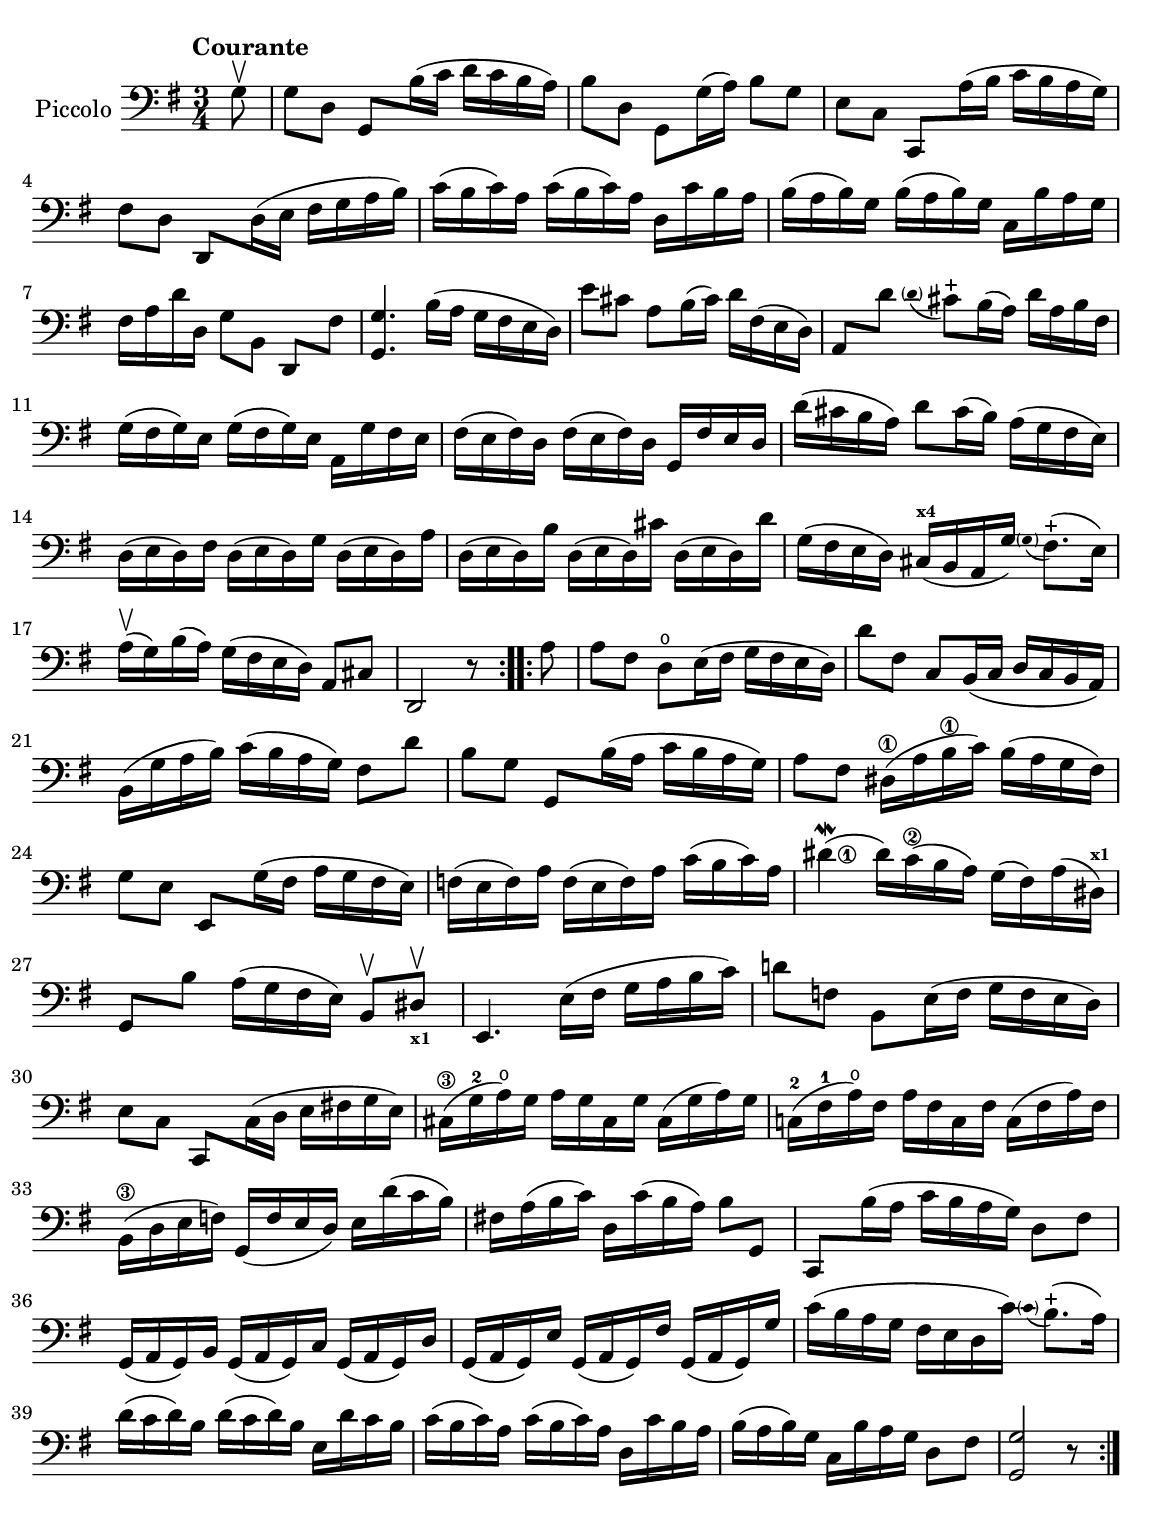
#(set-global-staff-size 21)

\version "2.24.0"

\header {
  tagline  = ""
}

\language "italiano"

% iPad Pro 12.9

\paper {
  paper-width  = 195\mm
  paper-height = 260\mm
%  indent = #0
  page-count = #1
  line-width = #184
  print-page-number = ##f
  ragged-last-bottom = ##t
  ragged-bottom = ##f
%  ragged-last = ##t
}

% \phrasingSlurDashed
% \SlurDashed
% \slurSolid

\score {
  \new Staff
  \with{instrumentName=#"Piccolo"}{
    \set fingeringOrientations = #'(left)
    \override Beam.auto-knee-gap = #2
    \override Hairpin.to-barline = ##f
    \override Parentheses.padding = #0.1
    \override Parentheses.font-size = #-1

    \tempo "Courante"
    \time 3/4
    \key sol \major
    \clef "bass"

    \repeat volta 2 {
    | \partial 8
      sol8\upbow
    | sol8 re8 sol,8 si16( do'16 re'16 do'16 si16 la16)
    | si8 re8 sol,8 sol16( la16) si8 sol8
    | mi8 do8 do,8 la16( si16 do'16 si16 la16 sol16)
    | fad8 re8 \stemUp re,8 \stemDown re16( mi16 \stemNeutral fad16 sol16 la16 si16)
    | do'16( si16 do'16) la16 do'16( si16 do'16) la16
      re16 do'16 si16 la16
    | si16( la16 si16) sol16 si16( la16 si16) sol16
      do16 si16 la16 sol16
    | fad16 la16 re'16 re16 sol8[ si,8] re,8[ fad8]
    | <<sol,4. sol4.>> si16( la16 sol16 fad16 mi16 re16)
    | mi'8 dod'8 la8 si16( dod'16) re'16 fad16( mi16 re16)
    | la,8 re'8
      \appoggiatura {\hide Stem \parenthesize re'8 \undo \hide Stem} dod'8-+
      si16( la16) re'16 la16 si16 fad16
    | sol16( fad16 sol16) mi16 sol16( fad16 sol16) mi16
      la,16 sol16 fad16 mi16
    | fad16( mi16 fad16) re16 fad16( mi16 fad16) re16
      sol,16 fad16 mi16 re16
    | re'16( dod'16 si16 la16) re'8 dod'16( si16)
      la16( sol16 fad16 mi16)
    | re16( mi16 re16) fad16 re16( mi16 re16) sol16
      re16( mi16 re16) la16
    | re16( mi16 re16) si16 re16( mi16 re16) dod'16
      re16( mi16 re16) re'16
    | sol16( fad16 mi16 re16) dod16(^\markup{\bold\teeny x4} si,16 la,16 sol16)
      \appoggiatura {\hide Stem \parenthesize sol8 \undo \hide Stem} fad8.-+(
      mi16)
    | la16(\upbow sol16) si16( la16) sol16( fad16 mi16 re16)
      la,8 dod8
    | \partial 2. re,2 r8
    }

    \repeat volta 2 {
    | la8
    | \set Score.currentBarNumber = #19
      la8 fad8 re8\open mi16( fad16 sol16 fad16 mi16 re16)
    | re'8 fad8 do8 si,16( do16 re16 do16 si,16 la,16)
    | si,16( sol16 la16 si16) do'16( si16 la16 sol16) fad8 re'8
    | si8 sol8 \stemUp sol,8 \stemNeutral si16( la16 do'16 si16 la16 sol16)
    | la8 fad8 red16\1( la16 si16\1 do'16) si16( la16 sol16 fad16)
    | sol8 mi8 \stemUp mi,8 \stemDown sol16( fad16
      \stemNeutral la16 sol16 fad16 mi16)
    | fa16( mi16 fa16) la16 fa16( mi16 fa16) la16
      do'16( si16 do'16) la16
    | \set fingeringOrientations = #'(right)
      <red'\finger\markup{\circle 1}>4\mordent( red'16) do'16(\2 si16 la16)
      sol16( fad16) la16( red16)^\markup{\bold\teeny x1}
    | sol,8 si8 la16( sol16 fad16 mi16) si,8\upbow red8\upbow_\markup{\bold\teeny x1}
    | mi,4. mi16( fad16 sol16 la16 si16 do'16)
    | re'!8 fa!8 si,8 mi16( fa16 sol16 fa16 mi16 re16)
    | mi8 do8 \stemUp do,8 \stemDown do16( re16 \stemNeutral mi16 fad!16 sol16 mi16)
    | dod16(\3 sol16-2 la16)\open sol16 la16 sol16 dod16 sol16
      dod16( sol16 la16) sol16
    | do!16(-2 fad16-1 la16)\open fad16 la16 fad16 do16 fad16
      do16( fad16 la16) fad16
    | si,16(\3 re16 mi16 fa!16) sol,16( fa16 mi16 re16)
      mi16 re'16( do'16 si16)
    | fad!16 la16( si16 do'16) re16 do'16( si16 la16) si8 sol,8
    | do,8 si16( la16 do'16 si16 la16 sol16) re8 fad8
    | sol,16( la,16 sol,16) si,16 sol,16( la,16 sol,16) do16
      sol,16( la,16 sol,16) re16
    | sol,16( la,16 sol,16) mi16 sol,16( la,16 sol,16) fad16
      sol,16( la,16 sol,16) sol16
    | do'16( si16 la16 sol16 fad16 mi16 re16 do'16)
      \appoggiatura {\hide Stem \parenthesize do'8 \undo \hide Stem} si8.-+( la16)
    | re'16( do'16 re'16) si16 re'16( do'16 re'16) si16
      mi16 re'16 do'16 si16
    | do'16( si16 do'16) la16 do'16( si16 do'16) la16
      re16 do'16 si16 la16
    | si16( la16 si16) sol16 do16 si16 la16 sol16 re8 fad8
    | \partial 2. <<sol,2 sol2>> r8
    }
  }
}
